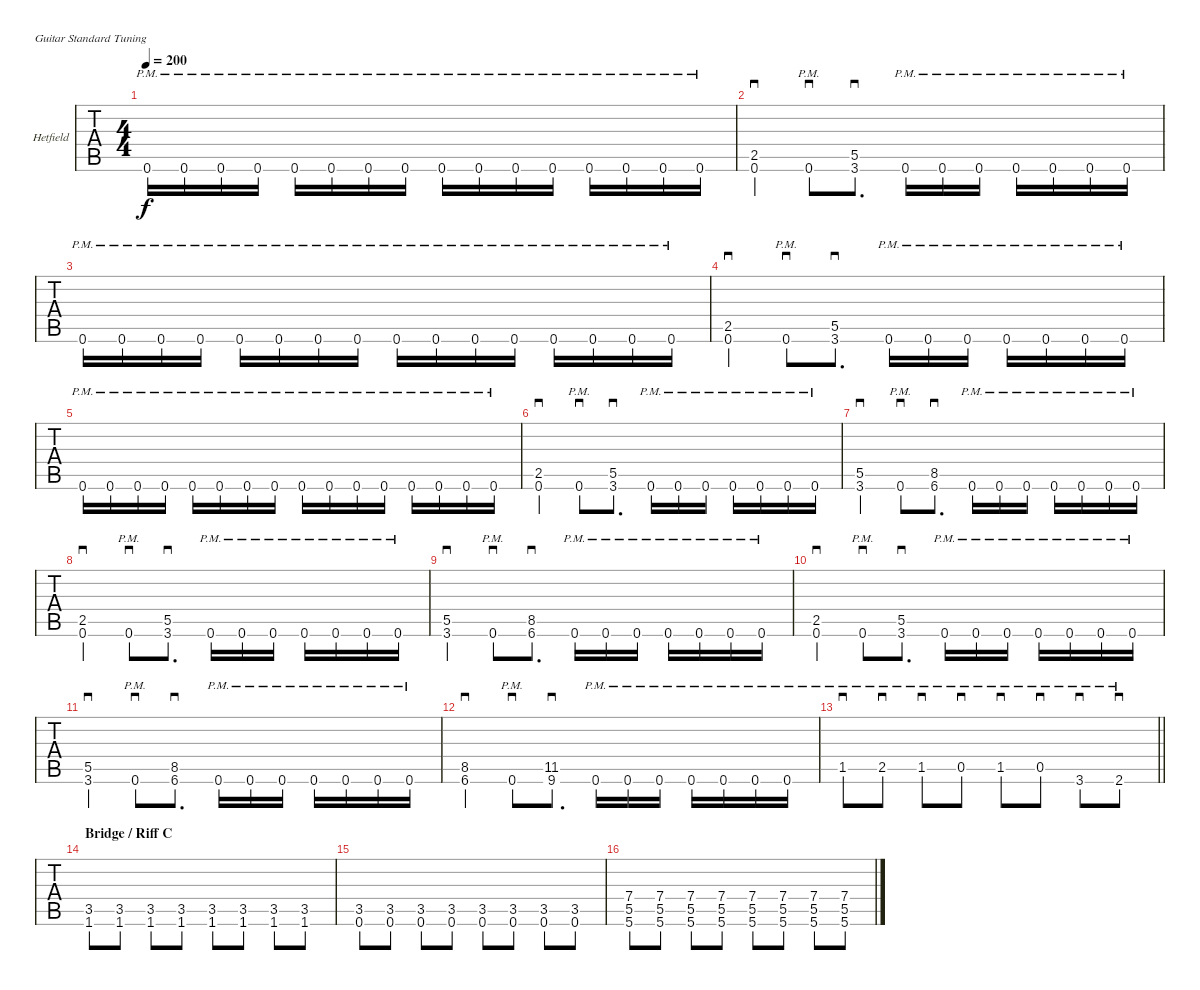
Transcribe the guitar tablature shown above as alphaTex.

\bracketExtendMode groupsimilarinstruments
\firstSystemTrackNameOrientation horizontal
\otherSystemsTrackNameOrientation horizontal
\track ("Guitar 1" "Hetfield") {instrument distortionguitar}
\staff {tabs}
\tuning (E4 B3 G3 D3 A2 E2)
\ts (4 4)
\tempo 200
\clef g2
\ks c
0.6{pm}.16{dy f} 0.6{pm}.16 0.6{pm}.16 0.6{pm}.16 0.6{pm}.16 0.6{pm}.16 0.6{pm}.16 0.6{pm}.16 0.6{pm}.16 0.6{pm}.16 0.6{pm}.16 0.6{pm}.16 0.6{pm}.16 0.6{pm}.16 0.6{pm}.16 0.6{pm}.16 |
(2.5 0.6).4{sd} 0.6{pm}.8{sd} (5.5 3.6).8{d sd} 0.6{pm}.16 0.6{pm}.16 0.6{pm}.16 0.6{pm}.16 0.6{pm}.16 0.6{pm}.16 0.6{pm}.16 |
0.6{pm}.16 0.6{pm}.16 0.6{pm}.16 0.6{pm}.16 0.6{pm}.16 0.6{pm}.16 0.6{pm}.16 0.6{pm}.16 0.6{pm}.16 0.6{pm}.16 0.6{pm}.16 0.6{pm}.16 0.6{pm}.16 0.6{pm}.16 0.6{pm}.16 0.6{pm}.16 |
(2.5 0.6).4{sd} 0.6{pm}.8{sd} (5.5 3.6).8{d sd} 0.6{pm}.16 0.6{pm}.16 0.6{pm}.16 0.6{pm}.16 0.6{pm}.16 0.6{pm}.16 0.6{pm}.16 |
0.6{pm}.16 0.6{pm}.16 0.6{pm}.16 0.6{pm}.16 0.6{pm}.16 0.6{pm}.16 0.6{pm}.16 0.6{pm}.16 0.6{pm}.16 0.6{pm}.16 0.6{pm}.16 0.6{pm}.16 0.6{pm}.16 0.6{pm}.16 0.6{pm}.16 0.6{pm}.16 |
(2.5 0.6).4{sd} 0.6{pm}.8{sd} (5.5 3.6).8{d sd} 0.6{pm}.16 0.6{pm}.16 0.6{pm}.16 0.6{pm}.16 0.6{pm}.16 0.6{pm}.16 0.6{pm}.16 |
(5.5 3.6).4{sd} 0.6{pm}.8{sd} (8.5 6.6).8{d sd} 0.6{pm}.16 0.6{pm}.16 0.6{pm}.16 0.6{pm}.16 0.6{pm}.16 0.6{pm}.16 0.6{pm}.16 |
(2.5 0.6).4{sd} 0.6{pm}.8{sd} (5.5 3.6).8{d sd} 0.6{pm}.16 0.6{pm}.16 0.6{pm}.16 0.6{pm}.16 0.6{pm}.16 0.6{pm}.16 0.6{pm}.16 |
(5.5 3.6).4{sd} 0.6{pm}.8{sd} (8.5 6.6).8{d sd} 0.6{pm}.16 0.6{pm}.16 0.6{pm}.16 0.6{pm}.16 0.6{pm}.16 0.6{pm}.16 0.6{pm}.16 |
(2.5 0.6).4{sd} 0.6{pm}.8{sd} (5.5 3.6).8{d sd} 0.6{pm}.16 0.6{pm}.16 0.6{pm}.16 0.6{pm}.16 0.6{pm}.16 0.6{pm}.16 0.6{pm}.16 |
(5.5 3.6).4{sd} 0.6{pm}.8{sd} (8.5 6.6).8{d sd} 0.6{pm}.16 0.6{pm}.16 0.6{pm}.16 0.6{pm}.16 0.6{pm}.16 0.6{pm}.16 0.6{pm}.16 |
(8.5 6.6).4{sd} 0.6{pm}.8{sd} (11.5 9.6).8{d sd} 0.6{pm}.16 0.6{pm}.16 0.6{pm}.16 0.6{pm}.16 0.6{pm}.16 0.6{pm}.16 0.6{pm}.16 |
\barLineRight lightlight
1.5{pm}.8{sd} 2.5{pm}.8{sd} 1.5{pm}.8{sd} 0.5{pm}.8{sd} 1.5{pm}.8{sd} 0.5{pm}.8{sd} 3.6{pm}.8{sd} 2.6{pm}.8{sd} |
\section ("" "Bridge / Riff C")
(3.5 1.6).8 (3.5 1.6).8 (3.5 1.6).8 (3.5 1.6).8 (3.5 1.6).8 (3.5 1.6).8 (3.5 1.6).8 (3.5 1.6).8 |
(3.5 0.6).8 (3.5 0.6).8 (3.5 0.6).8 (3.5 0.6).8 (3.5 0.6).8 (3.5 0.6).8 (3.5 0.6).8 (3.5 0.6).8 |
(7.4 5.5 5.6).8 (7.4 5.5 5.6).8 (7.4 5.5 5.6).8 (7.4 5.5 5.6).8 (7.4 5.5 5.6).8 (7.4 5.5 5.6).8 (7.4 5.5 5.6).8 (7.4 5.5 5.6).8
